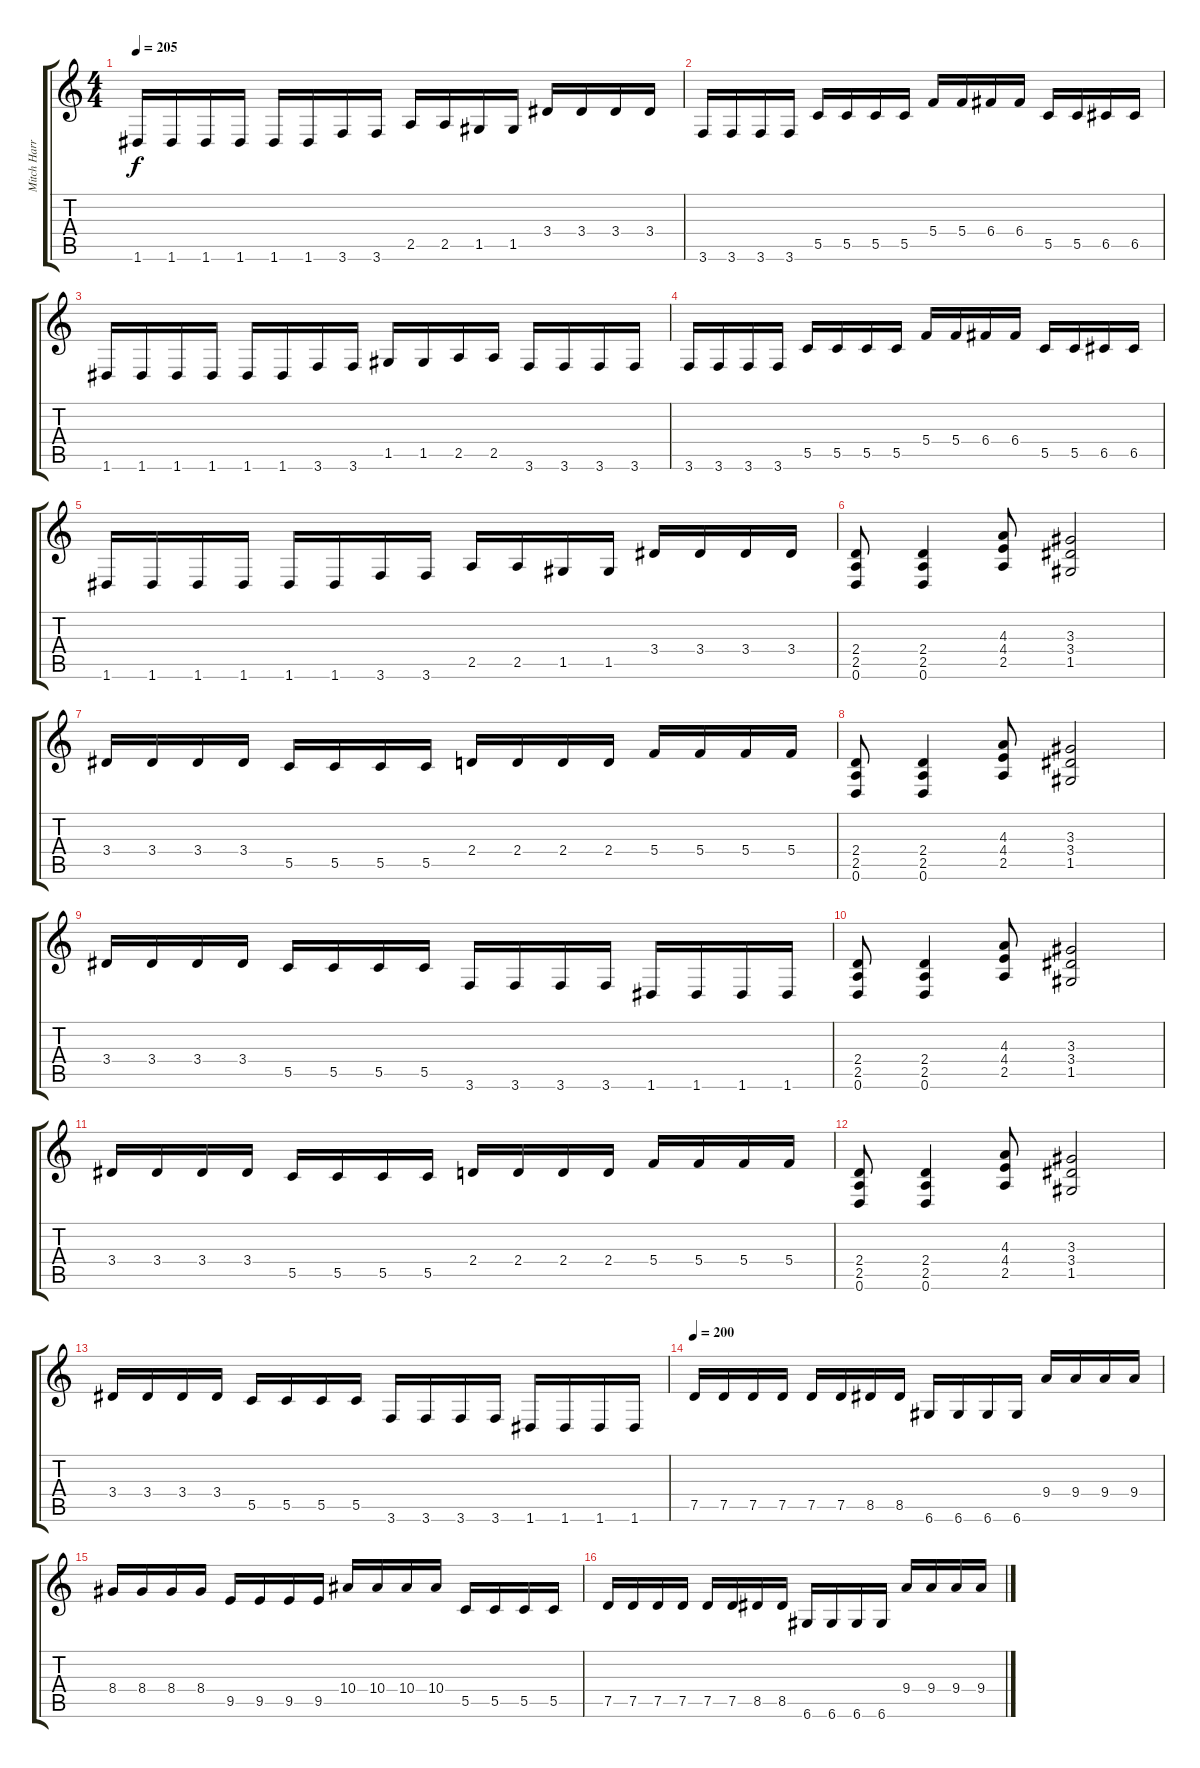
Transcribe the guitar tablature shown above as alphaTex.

\track ("Mitch Harris (Guitar 1) " "Mitch Harr") {instrument distortionguitar}
\staff {score tabs}
\tuning (D4 A3 F3 C3 G2 D2) {hide}
\ts (4 4)
\tempo 205
\clef g2
\ks c
1.6.16{dy f} 1.6.16 1.6.16 1.6.16 1.6.16 1.6.16 3.6.16 3.6.16 2.5.16 2.5.16 1.5.16 1.5.16 3.4.16 3.4.16 3.4.16 3.4.16 |
3.6.16 3.6.16 3.6.16 3.6.16 5.5.16 5.5.16 5.5.16 5.5.16 5.4.16 5.4.16 6.4.16 6.4.16 5.5.16 5.5.16 6.5.16 6.5.16 |
1.6.16 1.6.16 1.6.16 1.6.16 1.6.16 1.6.16 3.6.16 3.6.16 1.5.16 1.5.16 2.5.16 2.5.16 3.6.16 3.6.16 3.6.16 3.6.16 |
3.6.16 3.6.16 3.6.16 3.6.16 5.5.16 5.5.16 5.5.16 5.5.16 5.4.16 5.4.16 6.4.16 6.4.16 5.5.16 5.5.16 6.5.16 6.5.16 |
1.6.16 1.6.16 1.6.16 1.6.16 1.6.16 1.6.16 3.6.16 3.6.16 2.5.16 2.5.16 1.5.16 1.5.16 3.4.16 3.4.16 3.4.16 3.4.16 |
(2.4 2.5 0.6).8 (2.4 2.5 0.6).4 (4.3 4.4 2.5).8 (3.3 3.4 1.5).2 |
3.4.16 3.4.16 3.4.16 3.4.16 5.5.16 5.5.16 5.5.16 5.5.16 2.4.16 2.4.16 2.4.16 2.4.16 5.4.16 5.4.16 5.4.16 5.4.16 |
(2.4 2.5 0.6).8 (2.4 2.5 0.6).4 (4.3 4.4 2.5).8 (3.3 3.4 1.5).2 |
3.4.16 3.4.16 3.4.16 3.4.16 5.5.16 5.5.16 5.5.16 5.5.16 3.6.16 3.6.16 3.6.16 3.6.16 1.6.16 1.6.16 1.6.16 1.6.16 |
(2.4 2.5 0.6).8 (2.4 2.5 0.6).4 (4.3 4.4 2.5).8 (3.3 3.4 1.5).2 |
3.4.16 3.4.16 3.4.16 3.4.16 5.5.16 5.5.16 5.5.16 5.5.16 2.4.16 2.4.16 2.4.16 2.4.16 5.4.16 5.4.16 5.4.16 5.4.16 |
(2.4 2.5 0.6).8 (2.4 2.5 0.6).4 (4.3 4.4 2.5).8 (3.3 3.4 1.5).2 |
3.4.16 3.4.16 3.4.16 3.4.16 5.5.16 5.5.16 5.5.16 5.5.16 3.6.16 3.6.16 3.6.16 3.6.16 1.6.16 1.6.16 1.6.16 1.6.16 |
\tempo 200
7.5.16 7.5.16 7.5.16 7.5.16 7.5.16 7.5.16 8.5.16 8.5.16 6.6.16 6.6.16 6.6.16 6.6.16 9.4.16 9.4.16 9.4.16 9.4.16 |
8.4.16 8.4.16 8.4.16 8.4.16 9.5.16 9.5.16 9.5.16 9.5.16 10.4.16 10.4.16 10.4.16 10.4.16 5.5.16 5.5.16 5.5.16 5.5.16 |
7.5.16 7.5.16 7.5.16 7.5.16 7.5.16 7.5.16 8.5.16 8.5.16 6.6.16 6.6.16 6.6.16 6.6.16 9.4.16 9.4.16 9.4.16 9.4.16
